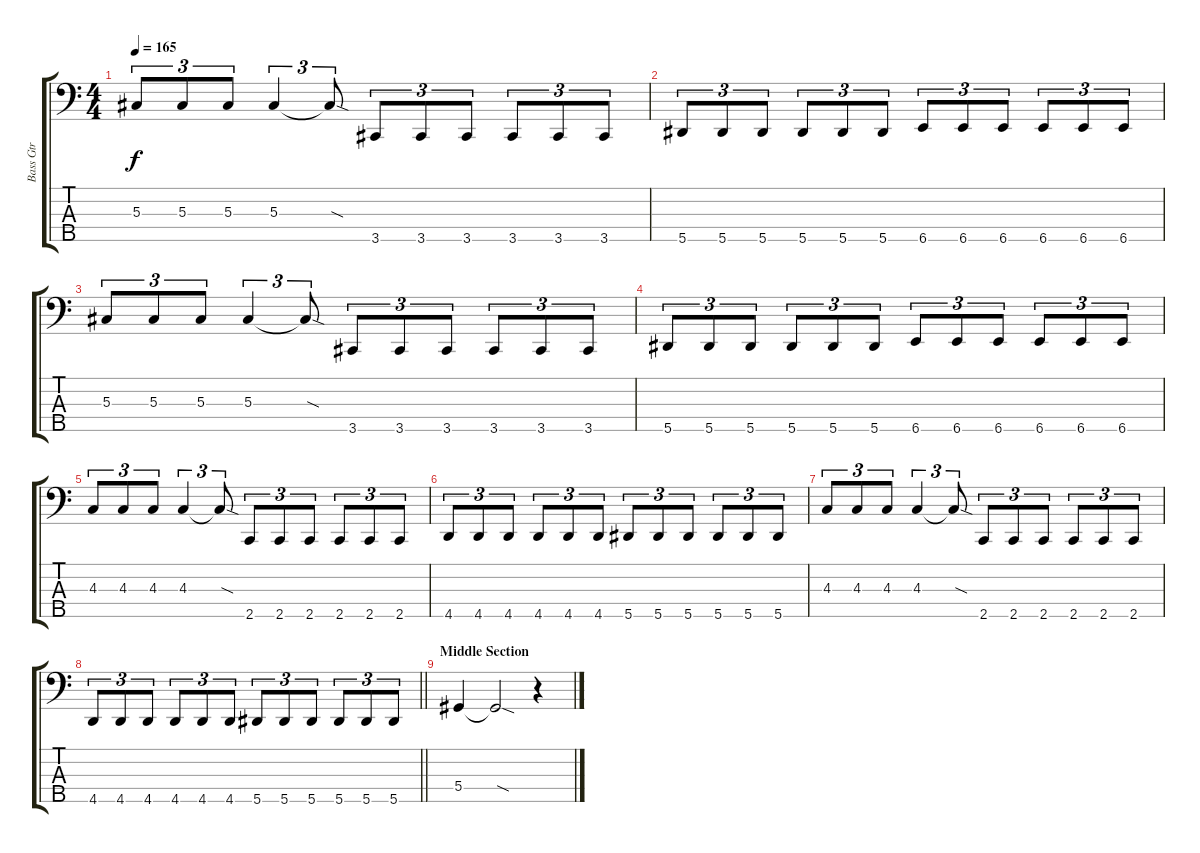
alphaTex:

\track ("Bass Gtr" "Bass Gtr") {instrument electricbassfinger}
\staff {score tabs}
\tuning (Gb2 Db2 Ab1 Eb1 Bb0) {hide}
\ts (4 4)
\tempo 165
\clef f4
\ks c
5.3.8{tu (3 2) dy f} 5.3.8{tu (3 2)} 5.3.8{tu (3 2)} 5.3.4{tu (3 2)} 5.3{sod t}.8{tu (3 2)} 3.5.8{tu (3 2)} 3.5.8{tu (3 2)} 3.5.8{tu (3 2)} 3.5.8{tu (3 2)} 3.5.8{tu (3 2)} 3.5.8{tu (3 2)} |
5.5.8{tu (3 2)} 5.5.8{tu (3 2)} 5.5.8{tu (3 2)} 5.5.8{tu (3 2)} 5.5.8{tu (3 2)} 5.5.8{tu (3 2)} 6.5.8{tu (3 2)} 6.5.8{tu (3 2)} 6.5.8{tu (3 2)} 6.5.8{tu (3 2)} 6.5.8{tu (3 2)} 6.5.8{tu (3 2)} |
5.3.8{tu (3 2)} 5.3.8{tu (3 2)} 5.3.8{tu (3 2)} 5.3.4{tu (3 2)} 5.3{sod t}.8{tu (3 2)} 3.5.8{tu (3 2)} 3.5.8{tu (3 2)} 3.5.8{tu (3 2)} 3.5.8{tu (3 2)} 3.5.8{tu (3 2)} 3.5.8{tu (3 2)} |
5.5.8{tu (3 2)} 5.5.8{tu (3 2)} 5.5.8{tu (3 2)} 5.5.8{tu (3 2)} 5.5.8{tu (3 2)} 5.5.8{tu (3 2)} 6.5.8{tu (3 2)} 6.5.8{tu (3 2)} 6.5.8{tu (3 2)} 6.5.8{tu (3 2)} 6.5.8{tu (3 2)} 6.5.8{tu (3 2)} |
4.3.8{tu (3 2)} 4.3.8{tu (3 2)} 4.3.8{tu (3 2)} 4.3.4{tu (3 2)} 4.3{sod t}.8{tu (3 2)} 2.5.8{tu (3 2)} 2.5.8{tu (3 2)} 2.5.8{tu (3 2)} 2.5.8{tu (3 2)} 2.5.8{tu (3 2)} 2.5.8{tu (3 2)} |
4.5.8{tu (3 2)} 4.5.8{tu (3 2)} 4.5.8{tu (3 2)} 4.5.8{tu (3 2)} 4.5.8{tu (3 2)} 4.5.8{tu (3 2)} 5.5.8{tu (3 2)} 5.5.8{tu (3 2)} 5.5.8{tu (3 2)} 5.5.8{tu (3 2)} 5.5.8{tu (3 2)} 5.5.8{tu (3 2)} |
4.3.8{tu (3 2)} 4.3.8{tu (3 2)} 4.3.8{tu (3 2)} 4.3.4{tu (3 2)} 4.3{sod t}.8{tu (3 2)} 2.5.8{tu (3 2)} 2.5.8{tu (3 2)} 2.5.8{tu (3 2)} 2.5.8{tu (3 2)} 2.5.8{tu (3 2)} 2.5.8{tu (3 2)} |
\barLineRight lightlight
4.5.8{tu (3 2)} 4.5.8{tu (3 2)} 4.5.8{tu (3 2)} 4.5.8{tu (3 2)} 4.5.8{tu (3 2)} 4.5.8{tu (3 2)} 5.5.8{tu (3 2)} 5.5.8{tu (3 2)} 5.5.8{tu (3 2)} 5.5.8{tu (3 2)} 5.5.8{tu (3 2)} 5.5.8{tu (3 2)} |
\section ("" "Middle Section")
5.4.4 5.4{sod t}.2 r.4
